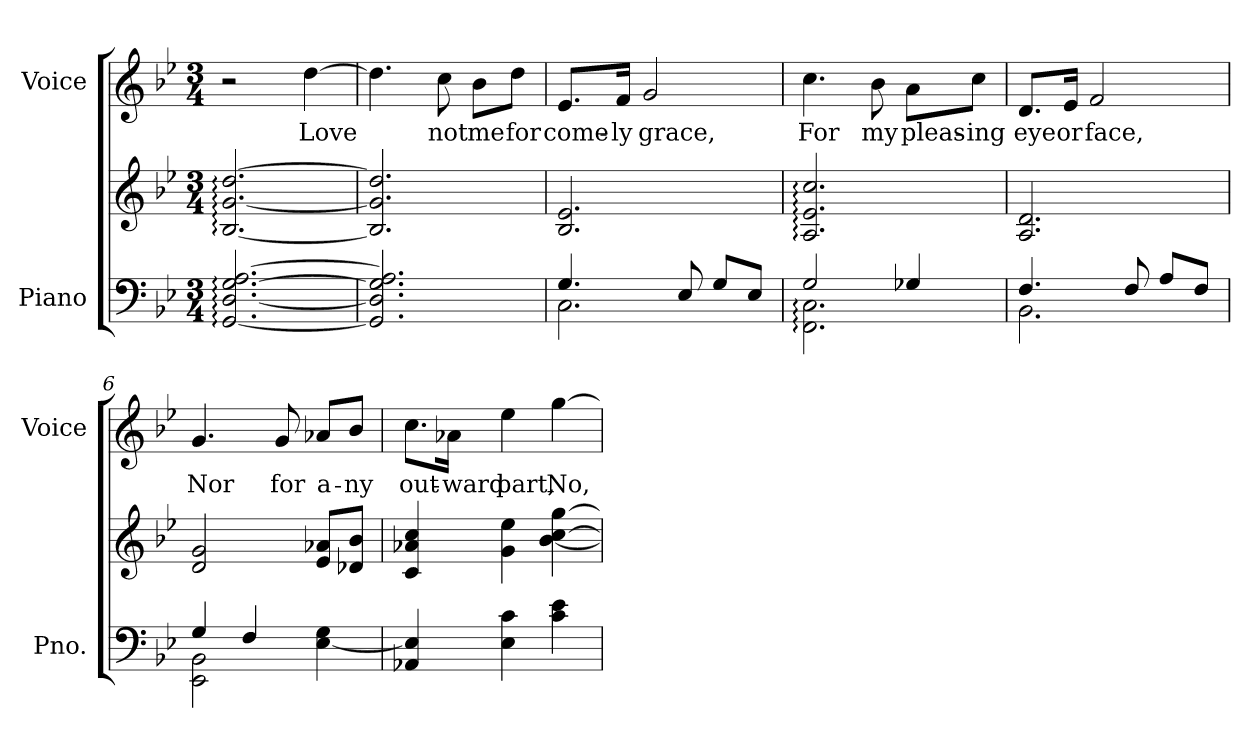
**kern	**kern	**kern	**text
*part2	*part2	*part1	*part1
*staff3	*staff2	*staff1	*staff1
*I"Piano	*	*I"Voice	*
*I'Pno.	*	*I'Voice	*
!!LO:PB:g=z
*clefF4	*clefG2	*clefG2	*
*k[b-e-]	*k[b-e-]	*k[b-e-]	*
*B-:	*B-:	*B-:	*
*M3/4	*M3/4	*M3/4	*
=1	=1	=1	=1
[<2.GGi/: [<2.Di: [<2.Gi: [>2.Ai:	[<2.B-i/: [<2.gi: [>2.ddi:	2r	.
!	!	!	!LO:LY:b:color=#000000
.	.	[>4ddi\	Love
=2	=2	=2	=2
2.GGi/] 2.Di] 2.Gi] 2.Ai]	2.B-i/] 2.gi] 2.ddi]	4.ddi\]	.
!	!	!	!LO:LY:b:color=#000000
.	.	8cci\	not
!	!	!	!LO:LY:b:color=#000000
.	.	8b-i\L	me
!	!	!	!LO:LY:b:color=#000000
.	.	8ddi\J	for
=3	=3	=3	=3
*^	*	*	*
!	!	!	!	!LO:LY:b:color=#000000
4.Gi/	2.Ci\	2.B-i/ 2.e-i	8.e-i/L	come-
!	!	!	!	!LO:LY:b:color=#000000
.	.	.	16fi/Jk	-ly
!	!	!	!	!LO:LY:b:color=#000000
.	.	.	2gi/	grace,
8E-i/	.	.	.	.
8Gi/L	.	.	.	.
8E-i/J	.	.	.	.
=4	=4	=4	=4	=4
!	!	!	!	!LO:LY:b:color=#000000
2Gi/	2.FFi\: 2.Ci:	2.Ai/: 2.e-i: 2.cci:	4.cci\	For
!	!	!	!	!LO:LY:b:color=#000000
.	.	.	8b-i\	my
!	!	!	!	!LO:LY:b:color=#000000
4G-Xi/	.	.	8ai\L	pleas-
!	!	!	!	!LO:LY:b:color=#000000
.	.	.	8cci\J	-ing
=5	=5	=5	=5	=5
!	!	!	!	!LO:LY:b:color=#000000
4.Fi/	2.BB-i\	2.Ai/ 2.di	8.di/L	eye
!	!	!	!	!LO:LY:b:color=#000000
.	.	.	16e-i/Jk	or
!	!	!	!	!LO:LY:b:color=#000000
.	.	.	2fi/	face,
8Fi/	.	.	.	.
8Ai/L	.	.	.	.
8Fi/J	.	.	.	.
!!LO:LB:g=z
=6	=6	=6	=6	=6
!	!	!	!	!LO:LY:b:color=#000000
4Gi/	2EE-i\ 2BB-i	2di/ 2gi	4.gi/	Nor
4Fi/	.	.	.	.
!	!	!	!	!LO:LY:b:color=#000000
.	.	.	8gi/	for
!	!	!	!	!LO:LY:b:color=#000000
[<4E-i\ 4Gi	4ryy	8e-i/ 8a-XiL	8a-Xi/L	a-
!	!	!	!	!LO:LY:b:color=#000000
.	.	8d-Xi/ 8b-iJ	8b-i/J	-ny
*v	*v	*	*	*
=7	=7	=7	=7
!	!	!	!LO:LY:b:color=#000000
4AA-Xi/ 4E-i]	4ci/ 4a-Xi 4cci	8.cci\L	out-
!	!	!	!LO:LY:b:color=#000000
.	.	16a-Xi\Jk	-ward
!	!	!	!LO:LY:b:color=#000000
4E-i\ 4ci	4gi\ 4ee-i	4ee-i\	part,
!	!	!	!LO:LY:b:color=#000000
4ci\ 4e-i	[<4b-i\ [>4cci [>4ggi	[>4ggi\	No,
=	=	=	=
*-	*-	*-	*-
